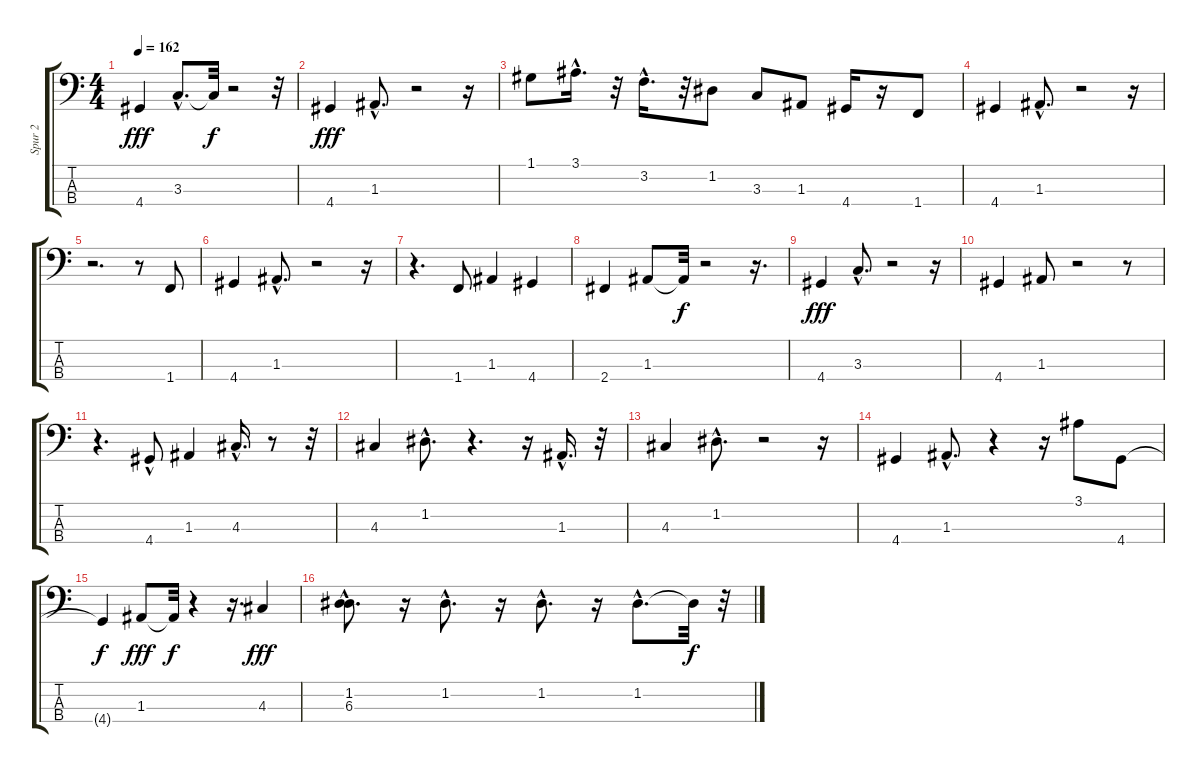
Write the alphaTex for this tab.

\track ("Spur 2" "Spur 2") {instrument electricbassfinger}
\staff {score tabs}
\tuning (G2 D2 A1 E1) {hide}
\ts (4 4)
\tempo 162
\clef f4
\ks c
4.4.4{dy fff} 3.3{hac}.8{d} 3.3{t}.32{dy f} r.2 r.32 |
4.4.4{dy fff} 1.3{hac}.8{d} r.2 r.16 |
1.1.8 3.1{hac}.16{d} r.32 3.2{hac}.16{d} r.32 1.2.8 3.3.8 1.3.8 4.4.16 r.16 1.4.8 |
4.4.4 1.3{hac}.8{d} r.2 r.16 |
r.2{d} r.8 1.4.8 |
4.4.4 1.3{hac}.8{d} r.2 r.16 |
r.4{d} 1.4.8 1.3.4 4.4.4 |
2.4.4 1.3.8 1.3{t}.32{dy f} r.2 r.16{d} |
4.4.4{dy fff} 3.3{hac}.8{d} r.2 r.16 |
4.4.4 1.3.8 r.2 r.8 |
r.4{d} 4.4{hac}.8 1.3.4 4.3{hac}.16{d} r.8 r.32 |
4.3.4 1.2{hac}.8{d} r.4{d} r.16 1.3{hac}.16{d} r.32 |
4.3.4 1.2{hac}.8{d} r.2 r.16 |
4.4.4 1.3{hac}.8{d} r.4 r.16 3.1.8 4.4.8 |
4.4{t}.4{dy f} 1.3.8{dy fff} 1.3{t}.32{dy f} r.4 r.16{d} 4.3.4{dy fff} |
(1.2{hac} 6.3{hac}).8{d} r.16 1.2{hac}.8{d} r.16 1.2{hac}.8{d} r.16 1.2{hac}.8{d} 1.2{t}.32{dy f} r.32
